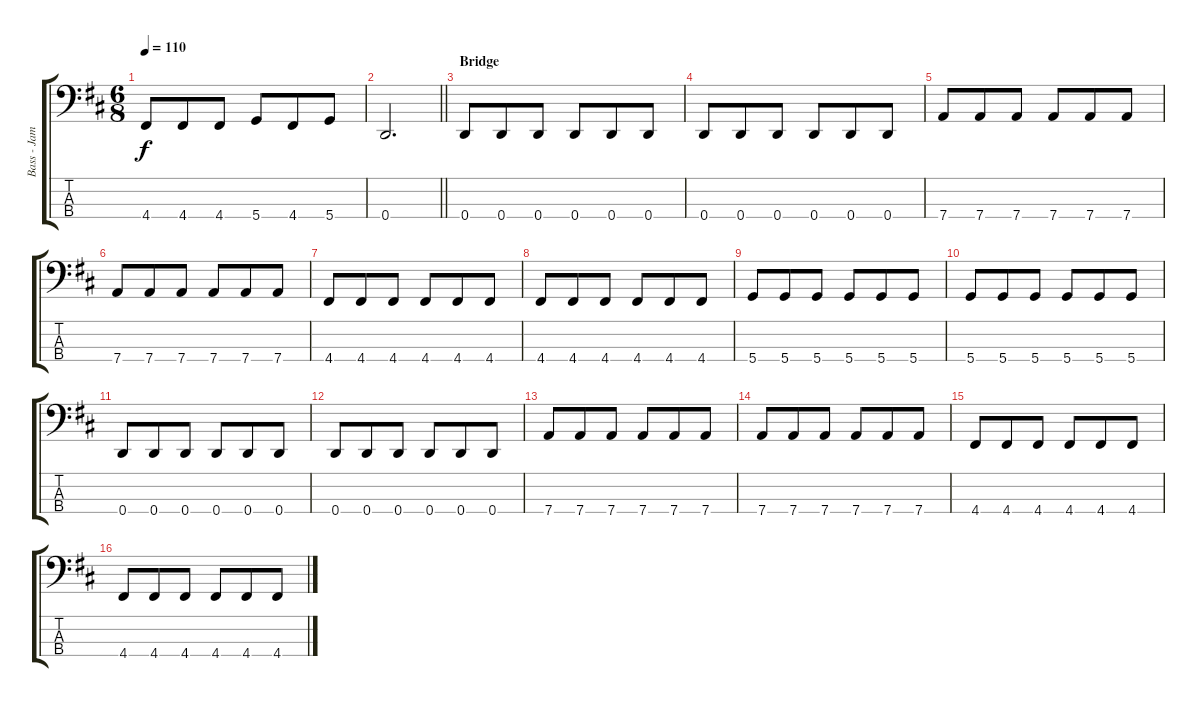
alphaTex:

\track ("Bass - James Johnston" "Bass - Jam") {instrument electricbassfinger}
\staff {score tabs}
\tuning (G2 D2 A1 D1) {hide}
\ts (6 8)
\tempo 110
\clef f4
\ks d
4.4.8{dy f} 4.4.8 4.4.8 5.4.8 4.4.8 5.4.8 |
\barLineRight lightlight
0.4.2{d} |
\section ("" "Bridge")
0.4.8 0.4.8 0.4.8 0.4.8 0.4.8 0.4.8 |
0.4.8 0.4.8 0.4.8 0.4.8 0.4.8 0.4.8 |
7.4.8 7.4.8 7.4.8 7.4.8 7.4.8 7.4.8 |
7.4.8 7.4.8 7.4.8 7.4.8 7.4.8 7.4.8 |
4.4.8 4.4.8 4.4.8 4.4.8 4.4.8 4.4.8 |
4.4.8 4.4.8 4.4.8 4.4.8 4.4.8 4.4.8 |
5.4.8 5.4.8 5.4.8 5.4.8 5.4.8 5.4.8 |
5.4.8 5.4.8 5.4.8 5.4.8 5.4.8 5.4.8 |
0.4.8 0.4.8 0.4.8 0.4.8 0.4.8 0.4.8 |
0.4.8 0.4.8 0.4.8 0.4.8 0.4.8 0.4.8 |
7.4.8 7.4.8 7.4.8 7.4.8 7.4.8 7.4.8 |
7.4.8 7.4.8 7.4.8 7.4.8 7.4.8 7.4.8 |
4.4.8 4.4.8 4.4.8 4.4.8 4.4.8 4.4.8 |
4.4.8 4.4.8 4.4.8 4.4.8 4.4.8 4.4.8
